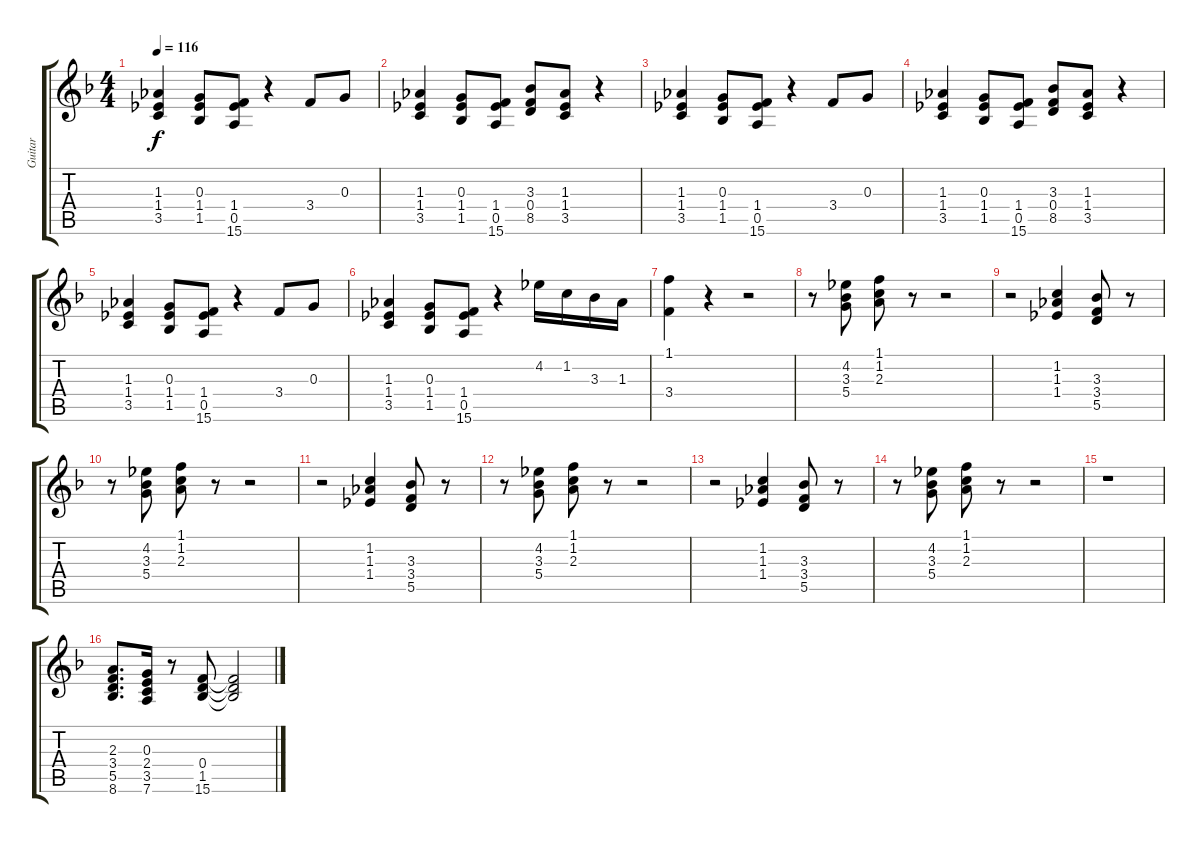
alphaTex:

\track ("Guitar" "Guitar") {instrument electricguitarjazz}
\staff {score tabs}
\tuning (E4 B3 G3 D3 A2 D2) {hide}
\ts (4 4)
\tempo 116
\clef g2
\ks f
(1.3 1.4 3.5).4{dy f} (0.3 1.4 1.5).8 (1.4 0.5 15.6).8 r.4 3.4.8 0.3.8 |
(1.3 1.4 3.5).4 (0.3 1.4 1.5).8 (1.4 0.5 15.6).8 (3.3 0.4 8.5).8 (1.3 1.4 3.5).8 r.4 |
(1.3 1.4 3.5).4 (0.3 1.4 1.5).8 (1.4 0.5 15.6).8 r.4 3.4.8 0.3.8 |
(1.3 1.4 3.5).4 (0.3 1.4 1.5).8 (1.4 0.5 15.6).8 (3.3 0.4 8.5).8 (1.3 1.4 3.5).8 r.4 |
(1.3 1.4 3.5).4 (0.3 1.4 1.5).8 (1.4 0.5 15.6).8 r.4 3.4.8 0.3.8 |
(1.3 1.4 3.5).4 (0.3 1.4 1.5).8 (1.4 0.5 15.6).8 r.4 4.2.16 1.2.16 3.3.16 1.3.16 |
(1.1 3.4).4 r.4 r.2 |
r.8 (4.2 3.3 5.4).8 (1.1 1.2 2.3).8 r.8 r.2 |
r.2 (1.2 1.3 1.4).4 (3.3 3.4 5.5).8 r.8 |
r.8 (4.2 3.3 5.4).8 (1.1 1.2 2.3).8 r.8 r.2 |
r.2 (1.2 1.3 1.4).4 (3.3 3.4 5.5).8 r.8 |
r.8 (4.2 3.3 5.4).8 (1.1 1.2 2.3).8 r.8 r.2 |
r.2 (1.2 1.3 1.4).4 (3.3 3.4 5.5).8 r.8 |
r.8 (4.2 3.3 5.4).8 (1.1 1.2 2.3).8 r.8 r.2 |
r.1 |
(2.3 3.4 5.5 8.6).8{d} (0.3 2.4 3.5 7.6).16 r.8 (0.4 1.5 15.6).8 (0.4{t} 1.5{t} 15.6{t}).2
